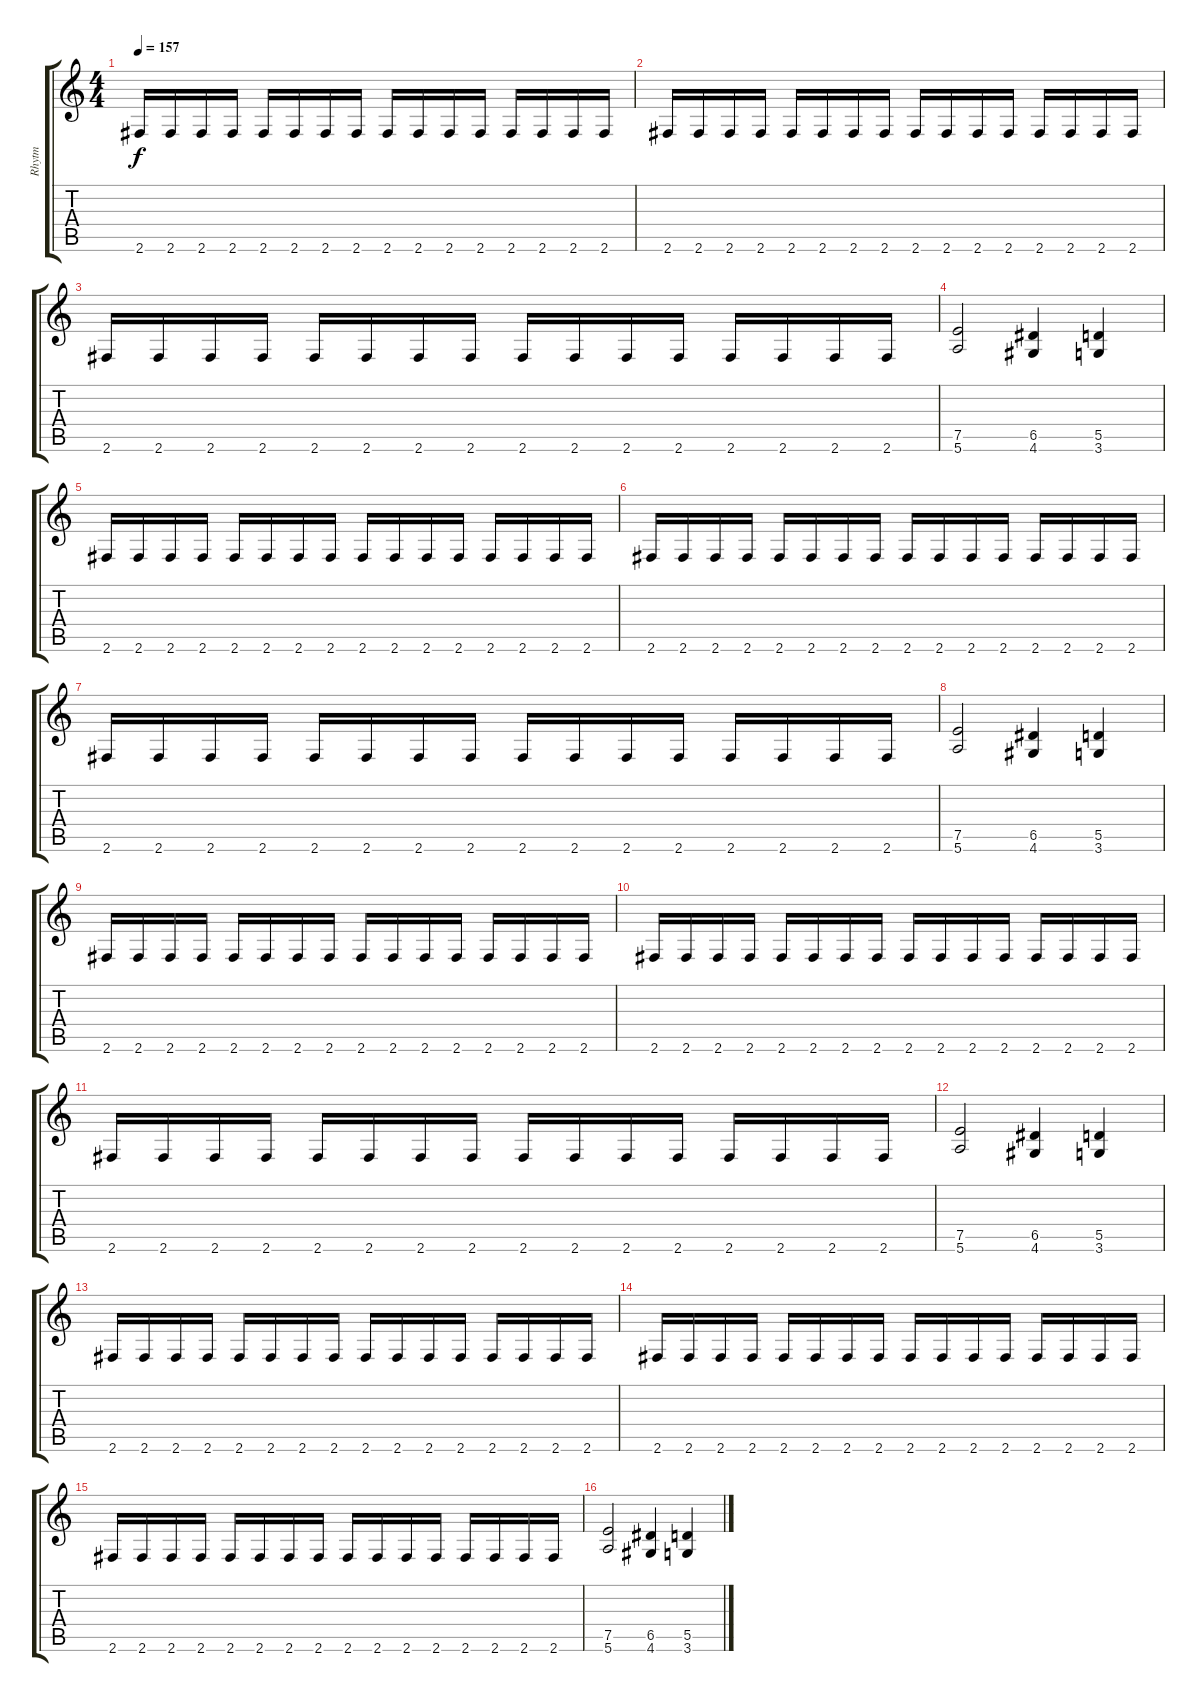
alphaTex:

\track ("Rhytm" "Rhytm") {instrument distortionguitar}
\staff {score tabs}
\tuning (E4 B3 G3 D3 A2 E2) {hide}
\ts (4 4)
\tempo 157
\clef g2
\ks c
2.6.16{dy f instrument distortionguitar} 2.6.16 2.6.16 2.6.16 2.6.16 2.6.16 2.6.16 2.6.16 2.6.16 2.6.16 2.6.16 2.6.16 2.6.16 2.6.16 2.6.16 2.6.16 |
2.6.16 2.6.16 2.6.16 2.6.16 2.6.16 2.6.16 2.6.16 2.6.16 2.6.16 2.6.16 2.6.16 2.6.16 2.6.16 2.6.16 2.6.16 2.6.16 |
2.6.16 2.6.16 2.6.16 2.6.16 2.6.16 2.6.16 2.6.16 2.6.16 2.6.16 2.6.16 2.6.16 2.6.16 2.6.16 2.6.16 2.6.16 2.6.16 |
(7.5 5.6).2 (6.5 4.6).4 (5.5 3.6).4 |
2.6.16 2.6.16 2.6.16 2.6.16 2.6.16 2.6.16 2.6.16 2.6.16 2.6.16 2.6.16 2.6.16 2.6.16 2.6.16 2.6.16 2.6.16 2.6.16 |
2.6.16 2.6.16 2.6.16 2.6.16 2.6.16 2.6.16 2.6.16 2.6.16 2.6.16 2.6.16 2.6.16 2.6.16 2.6.16 2.6.16 2.6.16 2.6.16 |
2.6.16 2.6.16 2.6.16 2.6.16 2.6.16 2.6.16 2.6.16 2.6.16 2.6.16 2.6.16 2.6.16 2.6.16 2.6.16 2.6.16 2.6.16 2.6.16 |
(7.5 5.6).2 (6.5 4.6).4 (5.5 3.6).4 |
2.6.16 2.6.16 2.6.16 2.6.16 2.6.16 2.6.16 2.6.16 2.6.16 2.6.16 2.6.16 2.6.16 2.6.16 2.6.16 2.6.16 2.6.16 2.6.16 |
2.6.16 2.6.16 2.6.16 2.6.16 2.6.16 2.6.16 2.6.16 2.6.16 2.6.16 2.6.16 2.6.16 2.6.16 2.6.16 2.6.16 2.6.16 2.6.16 |
2.6.16 2.6.16 2.6.16 2.6.16 2.6.16 2.6.16 2.6.16 2.6.16 2.6.16 2.6.16 2.6.16 2.6.16 2.6.16 2.6.16 2.6.16 2.6.16 |
(7.5 5.6).2 (6.5 4.6).4 (5.5 3.6).4 |
2.6.16 2.6.16 2.6.16 2.6.16 2.6.16 2.6.16 2.6.16 2.6.16 2.6.16 2.6.16 2.6.16 2.6.16 2.6.16 2.6.16 2.6.16 2.6.16 |
2.6.16 2.6.16 2.6.16 2.6.16 2.6.16 2.6.16 2.6.16 2.6.16 2.6.16 2.6.16 2.6.16 2.6.16 2.6.16 2.6.16 2.6.16 2.6.16 |
2.6.16 2.6.16 2.6.16 2.6.16 2.6.16 2.6.16 2.6.16 2.6.16 2.6.16 2.6.16 2.6.16 2.6.16 2.6.16 2.6.16 2.6.16 2.6.16 |
(7.5 5.6).2 (6.5 4.6).4 (5.5 3.6).4
